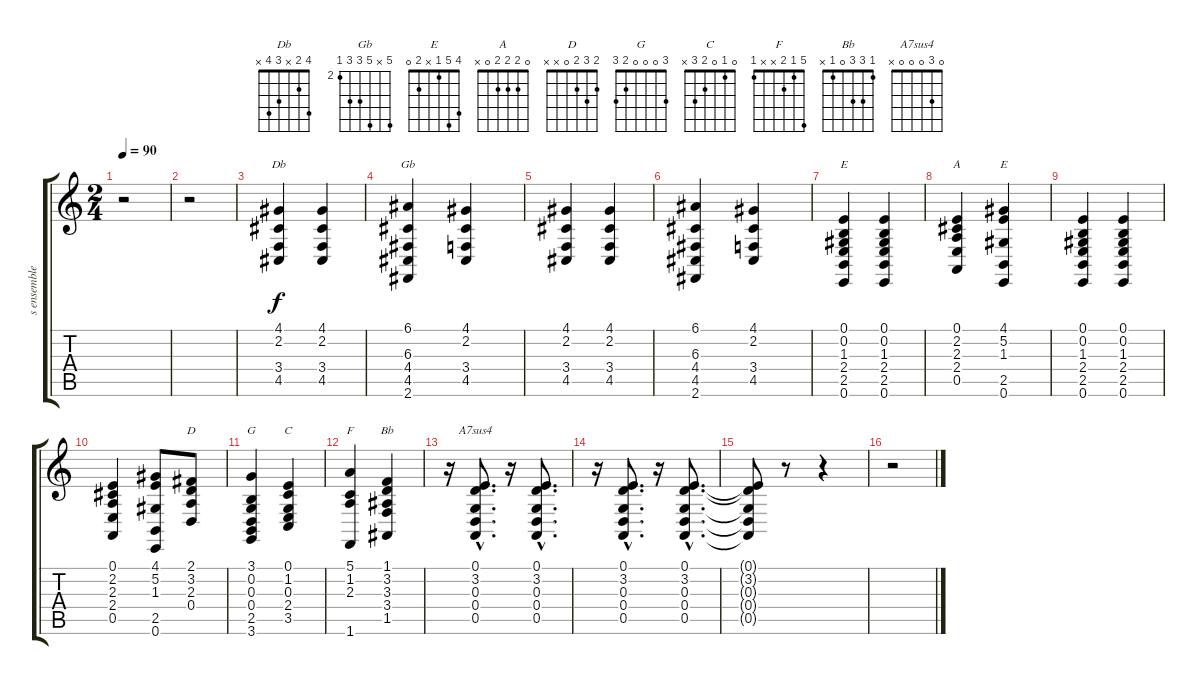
\track ("s ensemble 1" "s ensemble") {instrument stringensemble1}
\staff {score tabs}
\tuning (E4 B3 G3 D3 A2 E2) {hide}
\chord ("Db" 4 2 x 3 4 x)
\chord ("Gb" 6 x 6 4 4 2) {firstfret 2}
\chord ("E" 0 0 1 2 2 0)
\chord ("A" 0 2 2 2 0 x)
\chord ("E" 4 5 1 x 2 0)
\chord ("D" 2 3 2 0 x x)
\chord ("G" 3 0 0 0 2 3)
\chord ("C" 0 1 0 2 3 x)
\chord ("F" 5 1 2 x x 1)
\chord ("Bb" 1 3 3 0 1 x)
\chord ("A7sus4" 0 3 0 0 0 x)
\ts (2 4)
\tempo 90
\clef g2
\ks c
r.2{dy f} |
r.2 |
(4.1 2.2 3.4 4.5).4{ch "Db"} (4.1 2.2 3.4 4.5).4 |
(6.1 6.3 4.4 4.5 2.6).4{ch "Gb"} (4.1 2.2 3.4 4.5).4 |
(4.1 2.2 3.4 4.5).4 (4.1 2.2 3.4 4.5).4 |
(6.1 6.3 4.4 4.5 2.6).4 (4.1 2.2 3.4 4.5).4 |
(0.1 0.2 1.3 2.4 2.5 0.6).4{ch "E"} (0.1 0.2 1.3 2.4 2.5 0.6).4 |
(0.1 2.2 2.3 2.4 0.5).4{ch "A"} (4.1 5.2 1.3 2.5 0.6).4{ch "E"} |
(0.1 0.2 1.3 2.4 2.5 0.6).4 (0.1 0.2 1.3 2.4 2.5 0.6).4 |
(0.1 2.2 2.3 2.4 0.5).4 (4.1 5.2 1.3 2.5 0.6).8 (2.1 3.2 2.3 0.4).8{ch "D"} |
(3.1 0.2 0.3 0.4 2.5 3.6).4{ch "G"} (0.1 1.2 0.3 2.4 3.5).4{ch "C"} |
(5.1 1.2 2.3 1.6).4{ch "F"} (1.1 3.2 3.3 3.4 1.5).4{ch "Bb"} |
r.16 (0.1{hac} 3.2{hac} 0.3{hac} 0.4{hac} 0.5{hac}).8{d ch "A7sus4"} r.16 (0.1{hac} 3.2{hac} 0.3{hac} 0.4{hac} 0.5{hac}).8{d} |
r.16 (0.1{hac} 3.2{hac} 0.3{hac} 0.4{hac} 0.5{hac}).8{d} r.16 (0.1{hac} 3.2{hac} 0.3{hac} 0.4{hac} 0.5{hac}).8{d} |
(0.1{t} 3.2{t} 0.3{t} 0.4{t} 0.5{t}).8 r.8 r.4 |
r.2
